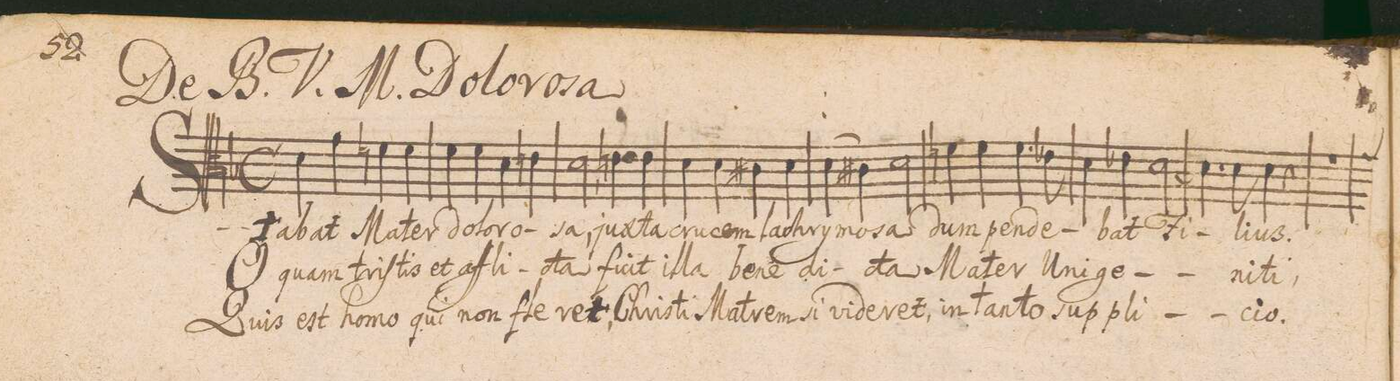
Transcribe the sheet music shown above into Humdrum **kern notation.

**kern	**text	**text	**text
*I"ALTVS.	*	*	*
*clefC3	*	*	*
*k[b-]	*	*	*
*met(c)	*	*	*
*M4/4	*	*	*
4d\	Sta-	O	Quis
4g\	-bat	quam	est
4fn\	Ma-	tri-	ho-
4f\	-ter	-ſtis	-mo
=2	=2	=2	=2
4f\	do-	et	qui
4f\	-lo-	af-	non
4d\	-ro-	-fli-	fle-
4en\	.	.	.
=3	=3	=3	=3
*2\right	*	*	*
2d,<\	-sa,	-cta	-ret,
4en\	ju-	fu-	Chri-
4e\	-xta	-it	-sti
=4	=4	=4	=4
4d\	cru-	il-	Ma-
4d\	-cem	-la	-trem
4c#X\	la-	be-	si
4d\	-chry-	-ne-	vi-
=5	=5	=5	=5
(4d\	-mo-	-di-	-de-
4c#X\)	.	.	.
2d\	-sa	-cta	-ret,
=6	=6	=6	=6
4fn\	dum	Ma-	in
4f\	pen-	-ter	tan-
4.f\	-de-	U-	-to
8e-X\	-bat	-ni-	sup-
=7	=7	=7	=7
4d\	Fi-	-ge-	-pli-
4e-X\	.	.	.
[<2d\	.	.	.
=8	=8	=8	=8
4.d\]	.	.	.
8d\	-li-	-ni-	ci-
4d\	-us.	-ti,	-o.
4r	.	.	.
=9	=9	=9	=9
1r	.	.	.
*custos:g	*	*	*
=10	=10	=10	=10
*-	*-	*-	*-
